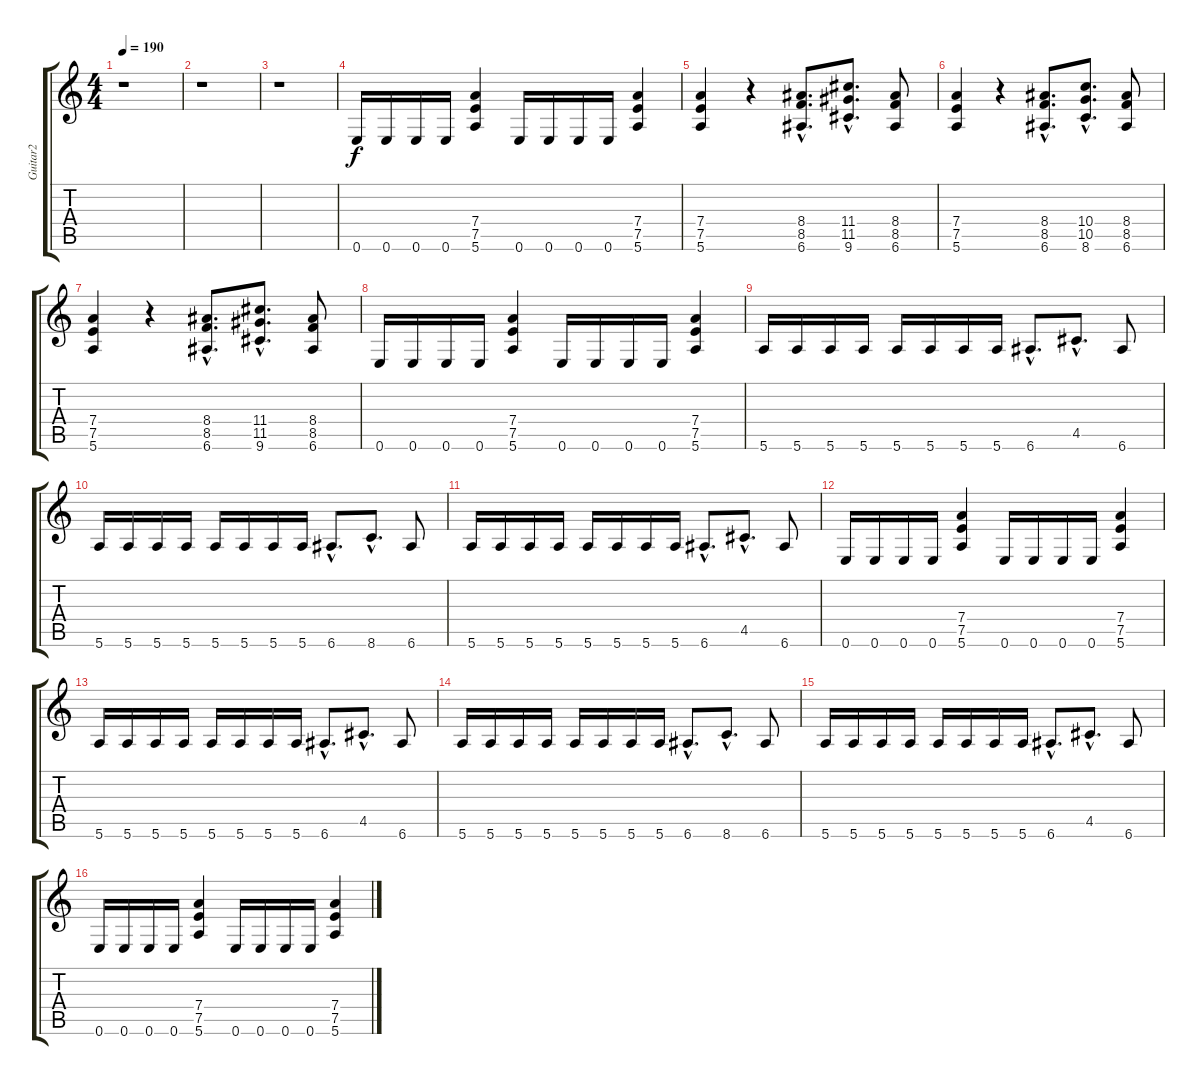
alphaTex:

\track ("Guitar2" "Guitar2") {instrument distortionguitar}
\staff {score tabs}
\tuning (E4 B3 G3 D3 A2 E2) {hide}
\ts (4 4)
\tempo 190
\clef g2
\ks c
r.1{dy f instrument distortionguitar} |
r.1 |
r.1 |
0.6.16 0.6.16 0.6.16 0.6.16 (7.4 7.5 5.6).4 0.6.16 0.6.16 0.6.16 0.6.16 (7.4 7.5 5.6).4 |
(7.4 7.5 5.6).4 r.4 (8.4{hac} 8.5{hac} 6.6{hac}).8{d} (11.4{hac} 11.5{hac} 9.6{hac}).8{d} (8.4 8.5 6.6).8 |
(7.4 7.5 5.6).4 r.4 (8.4{hac} 8.5{hac} 6.6{hac}).8{d} (10.4{hac} 10.5{hac} 8.6{hac}).8{d} (8.4 8.5 6.6).8 |
(7.4 7.5 5.6).4 r.4 (8.4{hac} 8.5{hac} 6.6{hac}).8{d} (11.4{hac} 11.5{hac} 9.6{hac}).8{d} (8.4 8.5 6.6).8 |
0.6.16 0.6.16 0.6.16 0.6.16 (7.4 7.5 5.6).4 0.6.16 0.6.16 0.6.16 0.6.16 (7.4 7.5 5.6).4 |
5.6.16 5.6.16 5.6.16 5.6.16 5.6.16 5.6.16 5.6.16 5.6.16 6.6{hac}.8{d} 4.5{hac}.8{d} 6.6.8 |
5.6.16 5.6.16 5.6.16 5.6.16 5.6.16 5.6.16 5.6.16 5.6.16 6.6{hac}.8{d} 8.6{hac}.8{d} 6.6.8 |
5.6.16 5.6.16 5.6.16 5.6.16 5.6.16 5.6.16 5.6.16 5.6.16 6.6{hac}.8{d} 4.5{hac}.8{d} 6.6.8 |
0.6.16 0.6.16 0.6.16 0.6.16 (7.4 7.5 5.6).4 0.6.16 0.6.16 0.6.16 0.6.16 (7.4 7.5 5.6).4 |
5.6.16 5.6.16 5.6.16 5.6.16 5.6.16 5.6.16 5.6.16 5.6.16 6.6{hac}.8{d} 4.5{hac}.8{d} 6.6.8 |
5.6.16 5.6.16 5.6.16 5.6.16 5.6.16 5.6.16 5.6.16 5.6.16 6.6{hac}.8{d} 8.6{hac}.8{d} 6.6.8 |
5.6.16 5.6.16 5.6.16 5.6.16 5.6.16 5.6.16 5.6.16 5.6.16 6.6{hac}.8{d} 4.5{hac}.8{d} 6.6.8 |
0.6.16 0.6.16 0.6.16 0.6.16 (7.4 7.5 5.6).4 0.6.16 0.6.16 0.6.16 0.6.16 (7.4 7.5 5.6).4
